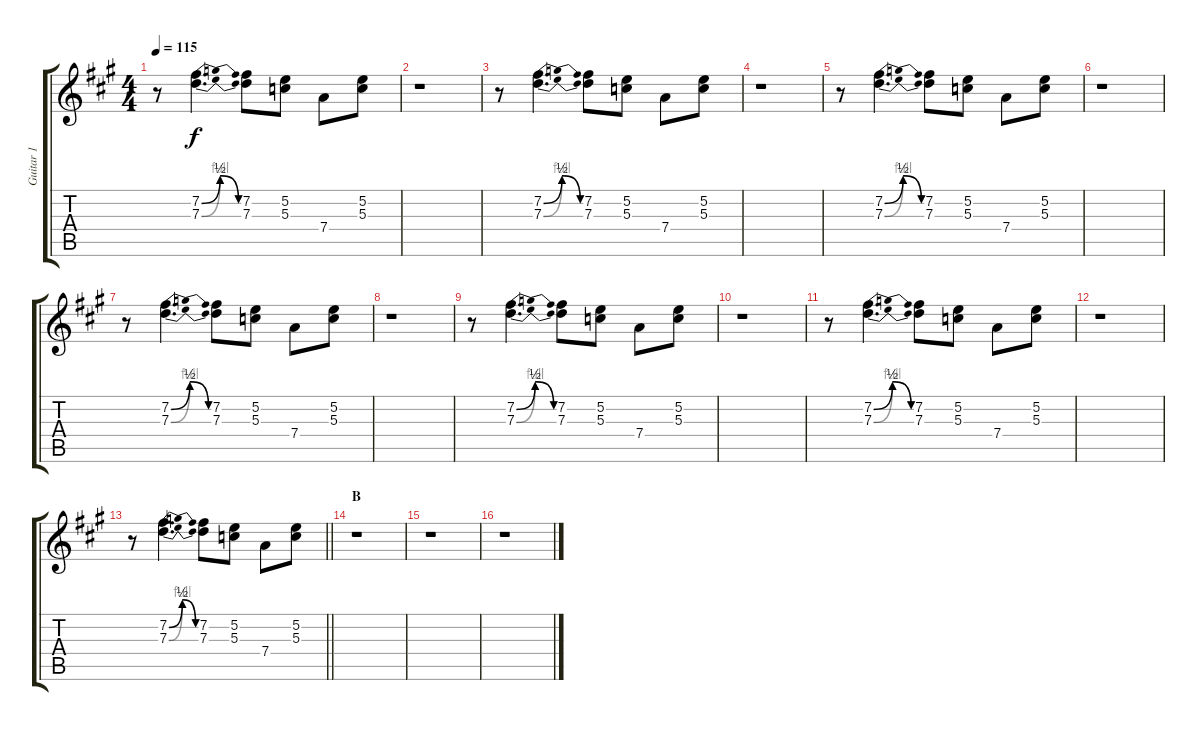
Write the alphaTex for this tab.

\track ("Guitar 1" "Guitar 1") {instrument overdrivenguitar}
\staff {score tabs}
\tuning (E4 B3 G3 D3 A2 E2) {hide}
\ts (4 4)
\tempo 115
\clef g2
\ks a
r.8{dy f} (7.2{be (bendrelease 0 0 5 2 30 2 60 0)} 7.3{be (bendrelease 0 0 5 4 30 4 60 0)}).4{d} (7.2 7.3).8 (5.2 5.3).8 7.4.8 (5.2 5.3).8 |
r.1 |
r.8 (7.2{be (bendrelease 0 0 5 2 30 2 60 0)} 7.3{be (bendrelease 0 0 5 4 30 4 60 0)}).4{d} (7.2 7.3).8 (5.2 5.3).8 7.4.8 (5.2 5.3).8 |
r.1 |
r.8 (7.2{be (bendrelease 0 0 5 2 30 2 60 0)} 7.3{be (bendrelease 0 0 5 4 30 4 60 0)}).4{d} (7.2 7.3).8 (5.2 5.3).8 7.4.8 (5.2 5.3).8 |
r.1 |
r.8 (7.2{be (bendrelease 0 0 5 2 30 2 60 0)} 7.3{be (bendrelease 0 0 5 4 30 4 60 0)}).4{d} (7.2 7.3).8 (5.2 5.3).8 7.4.8 (5.2 5.3).8 |
r.1 |
r.8 (7.2{be (bendrelease 0 0 5 2 30 2 60 0)} 7.3{be (bendrelease 0 0 5 4 30 4 60 0)}).4{d} (7.2 7.3).8 (5.2 5.3).8 7.4.8 (5.2 5.3).8 |
r.1 |
r.8 (7.2{be (bendrelease 0 0 5 2 30 2 60 0)} 7.3{be (bendrelease 0 0 5 4 30 4 60 0)}).4{d} (7.2 7.3).8 (5.2 5.3).8 7.4.8 (5.2 5.3).8 |
r.1 |
\barLineRight lightlight
r.8 (7.2{be (bendrelease 0 0 5 2 30 2 60 0)} 7.3{be (bendrelease 0 0 5 4 30 4 60 0)}).4{d} (7.2 7.3).8 (5.2 5.3).8 7.4.8 (5.2 5.3).8 |
\section ("" "B")
r.1 |
r.1 |
r.1
